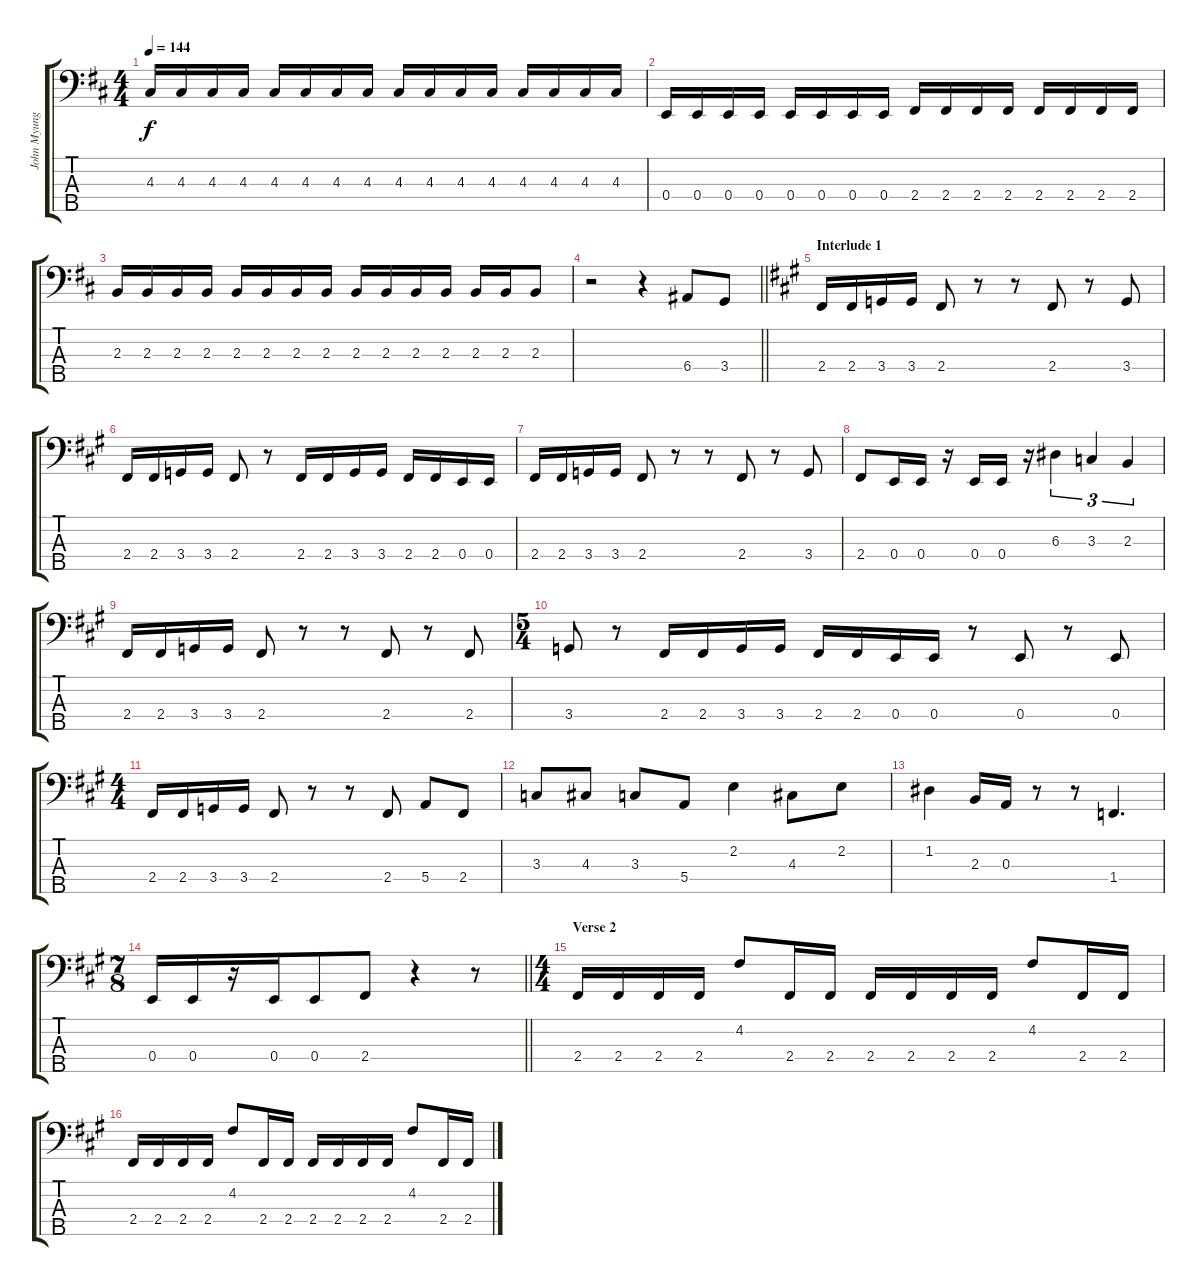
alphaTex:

\track ("John Myung Bass" "John Myung") {instrument electricbassfinger}
\staff {score tabs}
\tuning (G2 D2 A1 E1 B0) {hide}
\ts (4 4)
\tempo 144
\clef f4
\ks bminor
4.3.16{dy f} 4.3.16 4.3.16 4.3.16 4.3.16 4.3.16 4.3.16 4.3.16 4.3.16 4.3.16 4.3.16 4.3.16 4.3.16 4.3.16 4.3.16 4.3.16 |
0.4.16 0.4.16 0.4.16 0.4.16 0.4.16 0.4.16 0.4.16 0.4.16 2.4.16 2.4.16 2.4.16 2.4.16 2.4.16 2.4.16 2.4.16 2.4.16 |
2.3.16 2.3.16 2.3.16 2.3.16 2.3.16 2.3.16 2.3.16 2.3.16 2.3.16 2.3.16 2.3.16 2.3.16 2.3.16 2.3.16 2.3.8 |
\barLineRight lightlight
r.2 r.4 6.4.8 3.4.8 |
\section ("" "Interlude 1")
\ks f#minor
2.4.16 2.4.16 3.4.16 3.4.16 2.4.8 r.8 r.8 2.4.8 r.8 3.4.8 |
2.4.16 2.4.16 3.4.16 3.4.16 2.4.8 r.8 2.4.16 2.4.16 3.4.16 3.4.16 2.4.16 2.4.16 0.4.16 0.4.16 |
2.4.16 2.4.16 3.4.16 3.4.16 2.4.8 r.8 r.8 2.4.8 r.8 3.4.8 |
2.4.8 0.4.16 0.4.16 r.16 0.4.16 0.4.16 r.16 6.3.4{tu (3 2)} 3.3.4{tu (3 2)} 2.3.4{tu (3 2)} |
2.4.16 2.4.16 3.4.16 3.4.16 2.4.8 r.8 r.8 2.4.8 r.8 2.4.8 |
\ts (5 4)
3.4.8 r.8 2.4.16 2.4.16 3.4.16 3.4.16 2.4.16 2.4.16 0.4.16 0.4.16 r.8 0.4.8 r.8 0.4.8 |
\ts (4 4)
2.4.16 2.4.16 3.4.16 3.4.16 2.4.8 r.8 r.8 2.4.8 5.4.8 2.4.8 |
3.3.8 4.3.8 3.3.8 5.4.8 2.2.4 4.3.8 2.2.8 |
1.2.4 2.3.16 0.3.16 r.8 r.8 1.4.4{d} |
\ts (7 8)
\barLineRight lightlight
0.4.16 0.4.16 r.16 0.4.16 0.4.8 2.4.8 r.4 r.8 |
\ts (4 4)
\section ("" "Verse 2")
2.4.16 2.4.16 2.4.16 2.4.16 4.2.8 2.4.16 2.4.16 2.4.16 2.4.16 2.4.16 2.4.16 4.2.8 2.4.16 2.4.16 |
2.4.16 2.4.16 2.4.16 2.4.16 4.2.8 2.4.16 2.4.16 2.4.16 2.4.16 2.4.16 2.4.16 4.2.8 2.4.16 2.4.16
